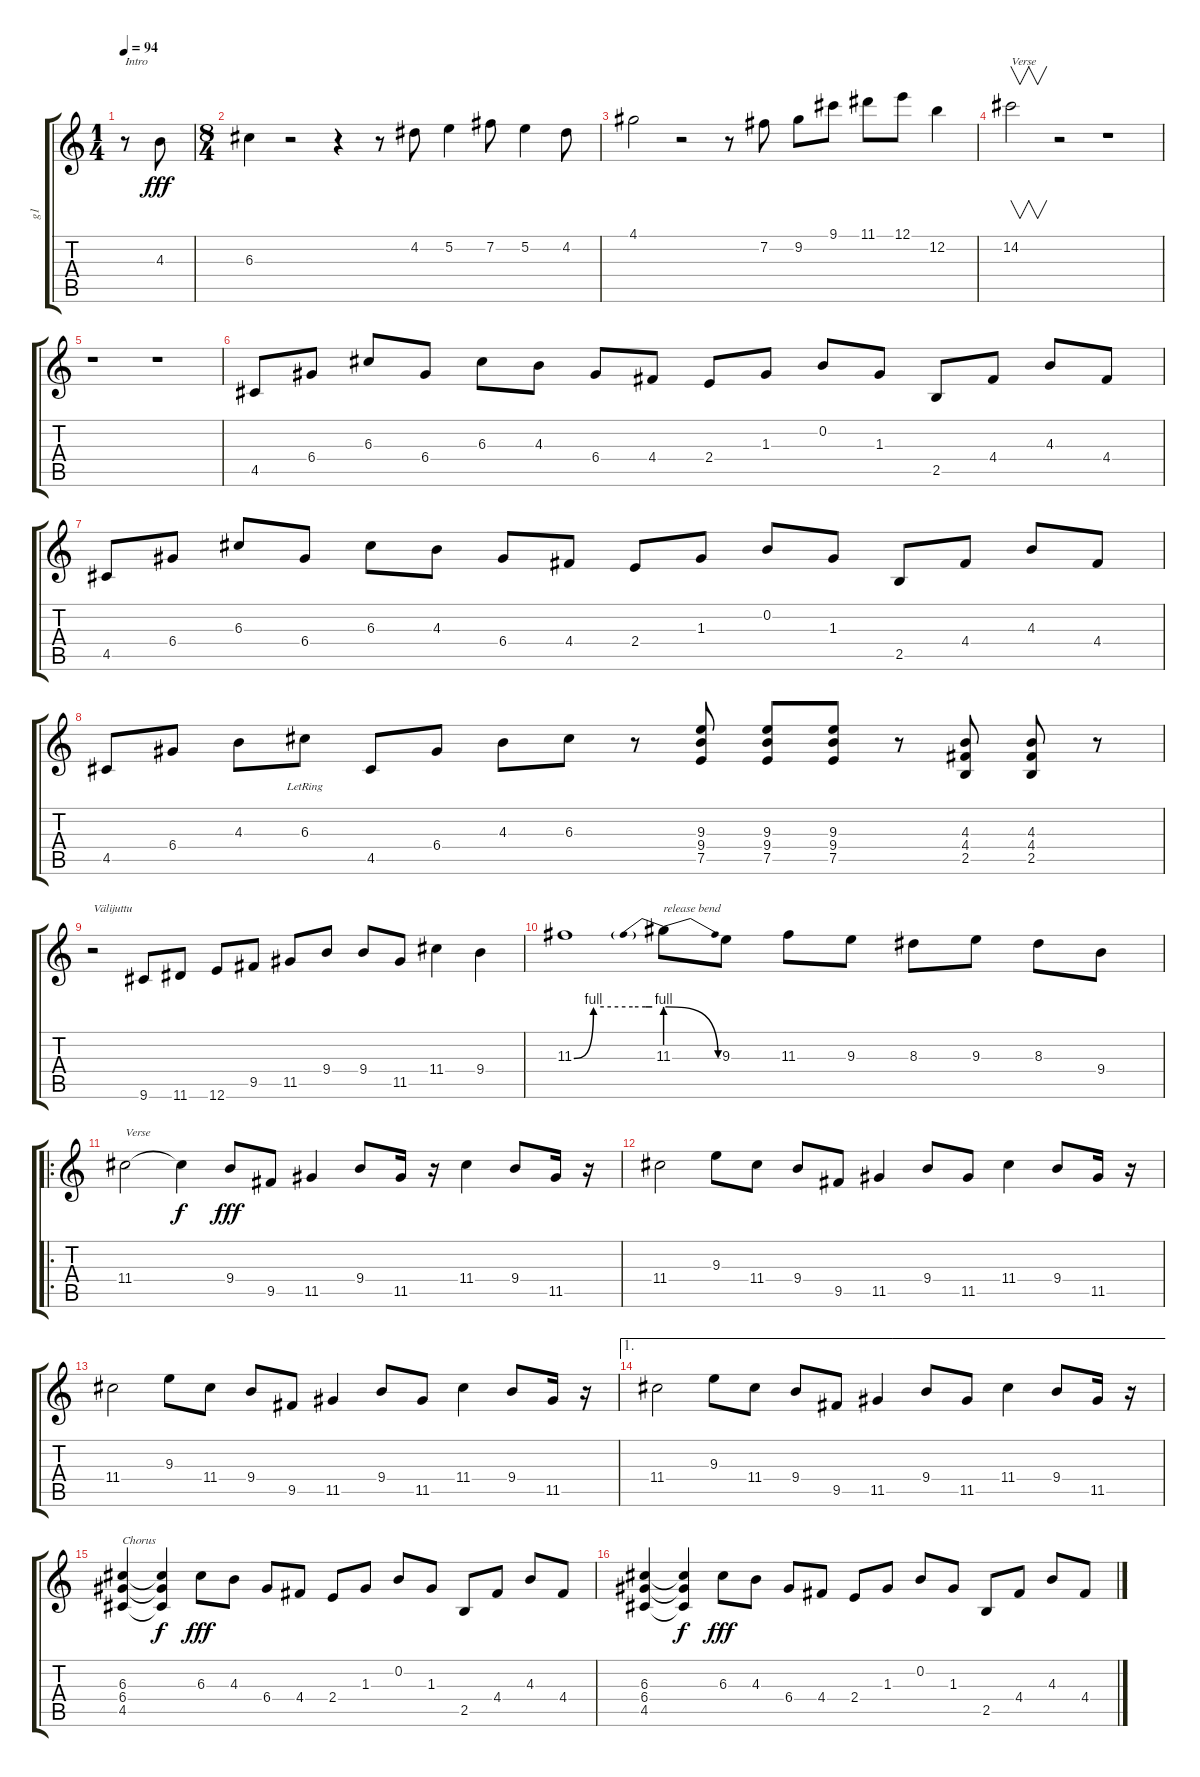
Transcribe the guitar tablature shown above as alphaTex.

\track ("g1" "g1") {instrument electricguitarclean}
\staff {score tabs}
\tuning (E4 B3 G3 D3 A2 E2) {hide}
\ts (1 4)
\tempo 94
\clef g2
\ks c
r.8{txt "Intro" dy fff instrument electricguitarclean} 4.3.8 |
\ts (8 4)
6.3.4 r.2 r.4 r.8 4.2.8 5.2.4 7.2.8 5.2.4 4.2.8 |
4.1.2 r.2 r.8 7.2.8 9.2.8 9.1.8 11.1.8 12.1.8 12.2.4 |
14.2.2{v txt "Verse"} r.2 r.1 |
r.1 r.1 |
4.5.8 6.4.8 6.3.8 6.4.8 6.3.8 4.3.8 6.4.8 4.4.8 2.4.8 1.3.8 0.2.8 1.3.8 2.5.8 4.4.8 4.3.8 4.4.8 |
4.5.8 6.4.8 6.3.8 6.4.8 6.3.8 4.3.8 6.4.8 4.4.8 2.4.8 1.3.8 0.2.8 1.3.8 2.5.8 4.4.8 4.3.8 4.4.8 |
4.5.8 6.4.8 4.3.8 6.3{lr}.8 4.5.8 6.4.8 4.3.8 6.3.8 r.8 (9.3 9.4 7.5).8{instrument distortionguitar} (9.3 9.4 7.5).8 (9.3 9.4 7.5).8 r.8 (4.3 4.4 2.5).8 (4.3 4.4 2.5).8 r.8 |
r.2{txt "Välijuttu"} 9.6.8 11.6.8 12.6.8 9.5.8 11.5.8 9.4.8 9.4.8 11.5.8 11.4.4 9.4.4 |
11.3{be (custom 0 0 15 4 45 4 55 4 60 4)}.1 11.3{be (prebendrelease 0 4 60 0)}.8{txt "release bend"} 9.3.8 11.3.8 9.3.8 8.3.8 9.3.8 8.3.8 9.4.8 |
\ro
11.4.2{txt "Verse" instrument overdrivenguitar} 11.4{t}.4{dy f} 9.4.8{dy fff} 9.5.8 11.5.4 9.4.8 11.5.16 r.16 11.4.4 9.4.8 11.5.16 r.16 |
11.4.2 9.3.8 11.4.8 9.4.8 9.5.8 11.5.4 9.4.8 11.5.8 11.4.4 9.4.8 11.5.16 r.16 |
11.4.2 9.3.8 11.4.8 9.4.8 9.5.8 11.5.4 9.4.8 11.5.8 11.4.4 9.4.8 11.5.16 r.16 |
\ae 1
11.4.2 9.3.8 11.4.8 9.4.8 9.5.8 11.5.4 9.4.8 11.5.8 11.4.4 9.4.8 11.5.16 r.16 |
(6.3 6.4 4.5).4{txt "Chorus" instrument distortionguitar} (6.3{t} 6.4{t} 4.5{t}).4{dy f} 6.3.8{dy fff} 4.3.8 6.4.8 4.4.8 2.4.8 1.3.8 0.2.8 1.3.8 2.5.8 4.4.8 4.3.8 4.4.8 |
(6.3 6.4 4.5).4 (6.3{t} 6.4{t} 4.5{t}).4{dy f} 6.3.8{dy fff} 4.3.8 6.4.8 4.4.8 2.4.8 1.3.8 0.2.8 1.3.8 2.5.8 4.4.8 4.3.8 4.4.8
